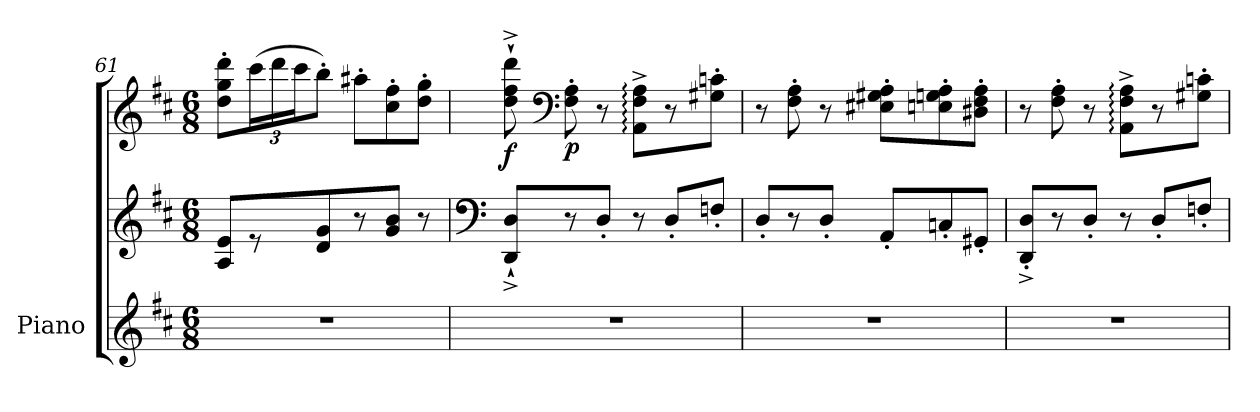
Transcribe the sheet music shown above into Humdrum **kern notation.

**kern	**kern	**kern	**dynam
*part1	*part1	*part1	*part1
*staff3	*staff2	*staff1	*staff1/2/3
*I"Piano	*	*	*
*I'Pno.	*	*	*
*clefG2	*clefG2	*clefG2	*
*k[f#c#]	*k[f#c#]	*k[f#c#]	*
*M6/8	*M6/8	*M6/8	*
=61	=61	=61	=61
2.r	8A/ 8e/L	8dd\' 8gg\' 8ddd\'L	.
*	*	*Xbrackettup	*
.	8r	(24ccc#\L	.
.	.	24ddd\	.
.	.	24ccc#\J	.
.	8d/ 8g/	8bb'\J)	.
.	8r	8aa#X'\L	.
.	8g/ 8b/J	8cc#\' 8ff#\'	.
.	8r	8dd\' 8gg\'J	.
!!LO:LB:g=z
=62	=62	=62	=62
*	*clefF4	*	*
!	!	!	!LO:DY:b
2.r	8DD/^` 8D/^`L	8dd\^` 8ff#\^` 8ddd\^`	f
*	*	*clefF4	*
!	!	!	!LO:DY:b
.	8r	8F#\' 8A\'	p
.	8D'/J	8r	.
.	8r	8AA\:^ 8F#\:^ 8A\:^L	.
.	8D'/L	8r	.
.	8Fn'/J	8G#X\' 8cn\'J	.
=63	=63	=63	=63
2.r	8D'/L	8r	.
.	8r	8F#\' 8A\'	.
.	8D'/J	8r	.
.	8AA'/L	8E#X\' 8G#X\' 8A\'L	.
.	8Cn'/	8En\' 8Gn\' 8A\'	.
.	8GG#X'/J	8D#X\' 8F#\' 8A\'J	.
=64	=64	=64	=64
2.r	8DD/^' 8D/^'L	8r	.
.	8r	8F#\' 8A\'	.
.	8D'/J	8r	.
.	8r	8AA\:^ 8F#\:^ 8A\:^L	.
.	8D'/L	8r	.
.	8Fn'/J	8G#X\' 8cn\'J	.
=	=	=	=
*-	*-	*-	*-
